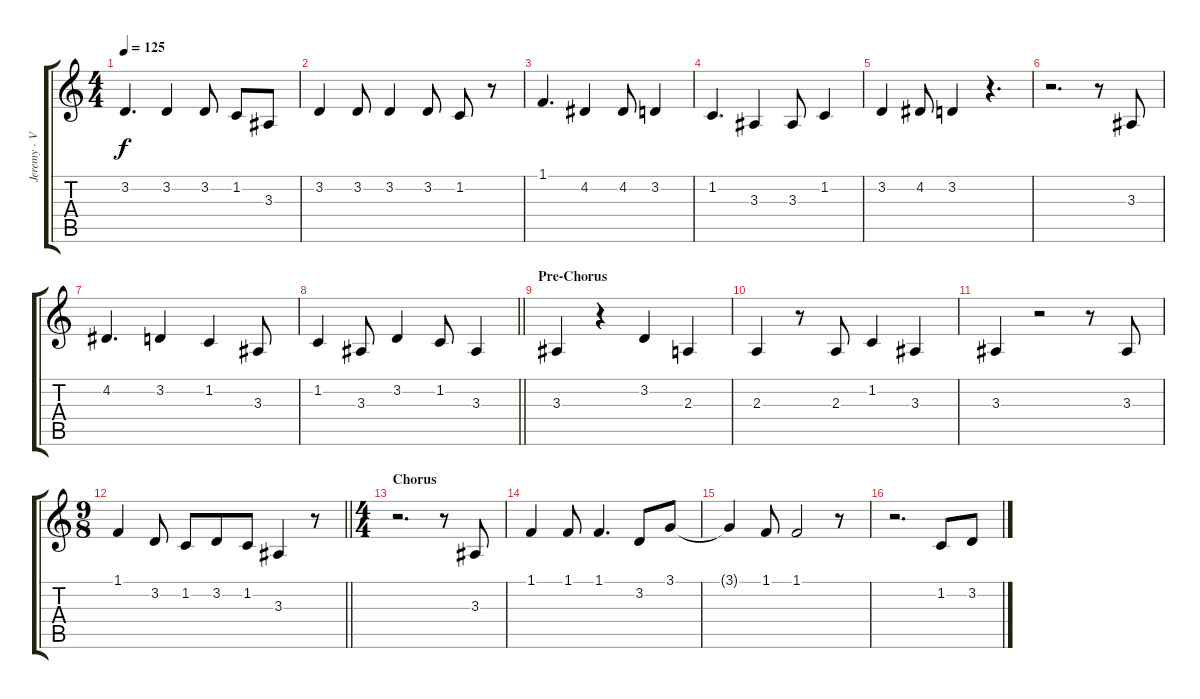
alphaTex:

\track ("Jeremy - Vocals" "Jeremy - V") {instrument tenorsax}
\staff {score tabs}
\tuning (E4 B3 G3 D3 A2 E2) {hide}
\ts (4 4)
\tempo 125
\clef g2
\ks c
3.2.4{d dy f} 3.2.4 3.2.8 1.2.8 3.3.8 |
3.2.4 3.2.8 3.2.4 3.2.8 1.2.8 r.8 |
1.1.4{d} 4.2.4 4.2.8 3.2.4 |
1.2.4{d} 3.3.4 3.3.8 1.2.4 |
3.2.4 4.2.8 3.2.4 r.4{d} |
r.2{d} r.8 3.3.8 |
4.2.4{d} 3.2.4 1.2.4 3.3.8 |
\barLineRight lightlight
1.2.4 3.3.8 3.2.4 1.2.8 3.3.4 |
\section ("" "Pre-Chorus")
3.3.4 r.4 3.2.4 2.3.4 |
2.3.4 r.8 2.3.8 1.2.4 3.3.4 |
3.3.4 r.2 r.8 3.3.8 |
\ts (9 8)
\barLineRight lightlight
1.1.4 3.2.8 1.2.8 3.2.8 1.2.8 3.3.4 r.8 |
\ts (4 4)
\section ("" "Chorus")
r.2{d} r.8 3.3.8 |
1.1.4 1.1.8 1.1.4{d} 3.2.8 3.1.8 |
3.1{t}.4 1.1.8 1.1.2 r.8 |
r.2{d} 1.2.8 3.2.8
